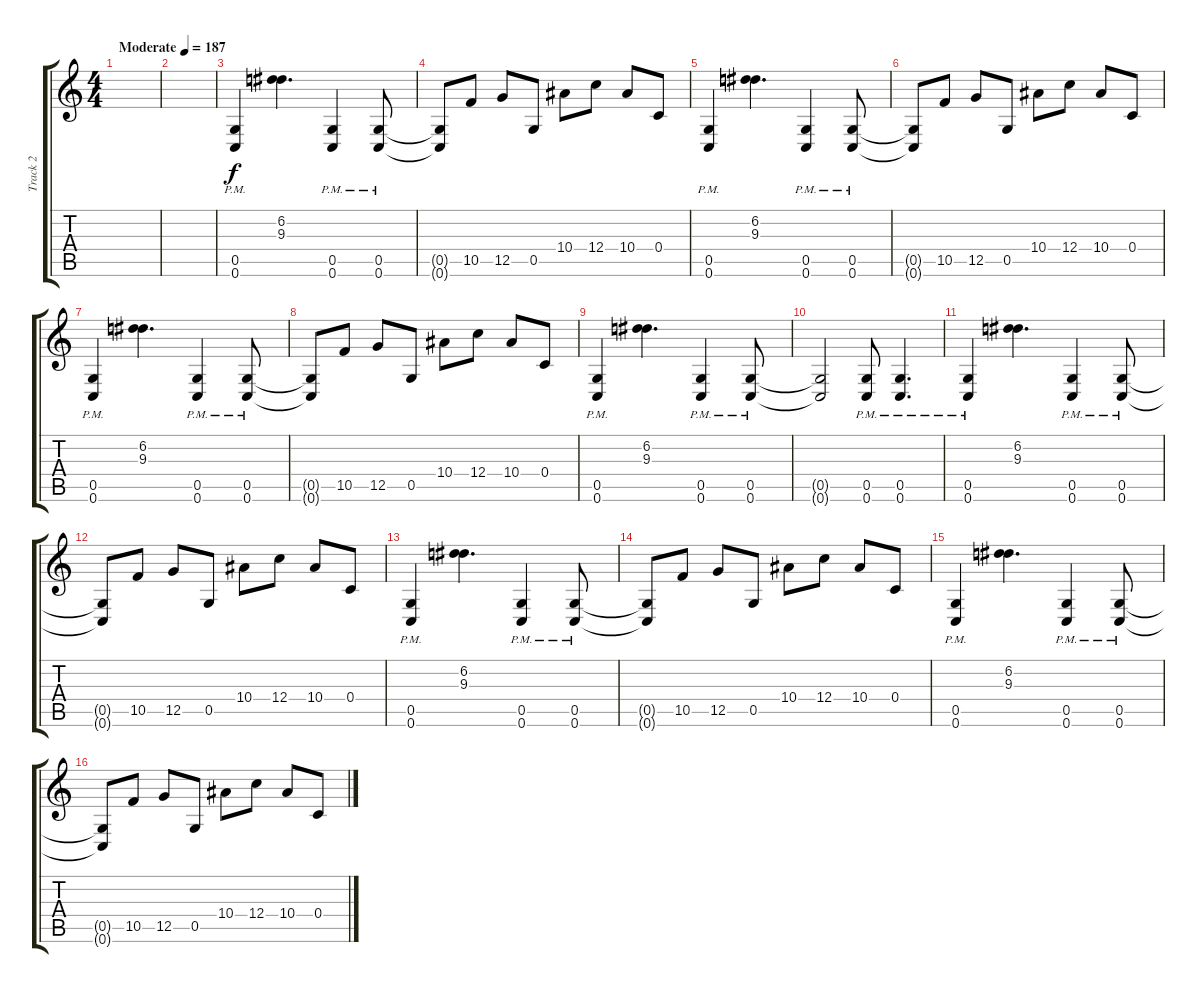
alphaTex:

\track ("Track 2" "Track 2") {instrument distortionguitar}
\staff {score tabs}
\tuning (D4 A3 F3 C3 G2 C2) {hide}
\ts (4 4)
\tempo (187 "Moderate")
\clef g2
\ks c
|
|
(0.5{pm} 0.6{pm}).4 (6.2 9.3).4{d} (0.5{pm} 0.6{pm}).4 (0.5{pm} 0.6{pm}).8 |
(0.5{t} 0.6{t}).8 10.5.8 12.5.8 0.5.8 10.4.8 12.4.8 10.4.8 0.4.8 |
(0.5{pm} 0.6{pm}).4 (6.2 9.3).4{d} (0.5{pm} 0.6{pm}).4 (0.5{pm} 0.6{pm}).8 |
(0.5{t} 0.6{t}).8 10.5.8 12.5.8 0.5.8 10.4.8 12.4.8 10.4.8 0.4.8 |
(0.5{pm} 0.6{pm}).4 (6.2 9.3).4{d} (0.5{pm} 0.6{pm}).4 (0.5{pm} 0.6{pm}).8 |
(0.5{t} 0.6{t}).8 10.5.8 12.5.8 0.5.8 10.4.8 12.4.8 10.4.8 0.4.8 |
(0.5{pm} 0.6{pm}).4 (6.2 9.3).4{d} (0.5{pm} 0.6{pm}).4 (0.5{pm} 0.6{pm}).8 |
(0.5{t} 0.6{t}).2 (0.5{pm} 0.6{pm}).8 (0.5{pm} 0.6{pm}).4{d} |
(0.5{pm} 0.6{pm}).4 (6.2 9.3).4{d} (0.5{pm} 0.6{pm}).4 (0.5{pm} 0.6{pm}).8 |
(0.5{t} 0.6{t}).8 10.5.8 12.5.8 0.5.8 10.4.8 12.4.8 10.4.8 0.4.8 |
(0.5{pm} 0.6{pm}).4 (6.2 9.3).4{d} (0.5{pm} 0.6{pm}).4 (0.5{pm} 0.6{pm}).8 |
(0.5{t} 0.6{t}).8 10.5.8 12.5.8 0.5.8 10.4.8 12.4.8 10.4.8 0.4.8 |
(0.5{pm} 0.6{pm}).4 (6.2 9.3).4{d} (0.5{pm} 0.6{pm}).4 (0.5{pm} 0.6{pm}).8 |
(0.5{t} 0.6{t}).8 10.5.8 12.5.8 0.5.8 10.4.8 12.4.8 10.4.8 0.4.8
